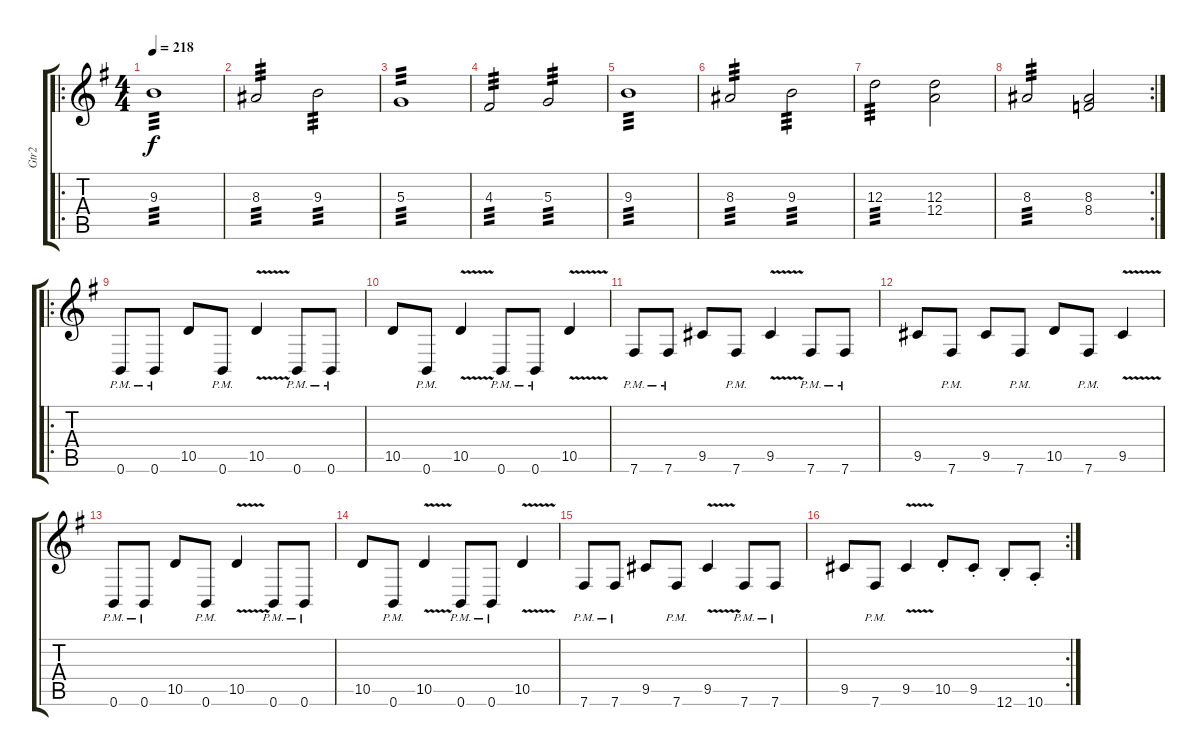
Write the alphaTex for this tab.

\track ("Gtr2" "Gtr2") {instrument distortionguitar}
\staff {score tabs}
\tuning (B3 Gb3 D3 A2 E2 B1) {hide}
\ro
\ts (4 4)
\tempo 218
\clef g2
\ks g
9.3.1{tp 3 dy f instrument distortionguitar} |
8.3.2{tp 3} 9.3.2{tp 3} |
5.3.1{tp 3} |
4.3.2{tp 3} 5.3.2{tp 3} |
9.3.1{tp 3} |
8.3.2{tp 3} 9.3.2{tp 3} |
12.3.2{tp 3} (12.3 12.4).2 |
\rc 2
8.3.2{tp 3} (8.3 8.4).2 |
\ro
0.6{pm}.8 0.6{pm}.8 10.5.8 0.6{pm}.8 10.5{v}.4 0.6{pm}.8 0.6{pm}.8 |
10.5.8 0.6{pm}.8 10.5{v}.4 0.6{pm}.8 0.6{pm}.8 10.5{v}.4 |
7.6{pm}.8 7.6{pm}.8 9.5.8 7.6{pm}.8 9.5{v}.4 7.6{pm}.8 7.6{pm}.8 |
9.5.8 7.6{pm}.8 9.5.8 7.6{pm}.8 10.5.8 7.6{pm}.8 9.5{v}.4 |
0.6{pm}.8 0.6{pm}.8 10.5.8 0.6{pm}.8 10.5{v}.4 0.6{pm}.8 0.6{pm}.8 |
10.5.8 0.6{pm}.8 10.5{v}.4 0.6{pm}.8 0.6{pm}.8 10.5{v}.4 |
7.6{pm}.8 7.6{pm}.8 9.5.8 7.6{pm}.8 9.5{v}.4 7.6{pm}.8 7.6{pm}.8 |
\rc 2
9.5.8 7.6{pm}.8 9.5{v}.4 10.5{st}.8 9.5{st}.8 12.6{st}.8 10.6{st}.8
